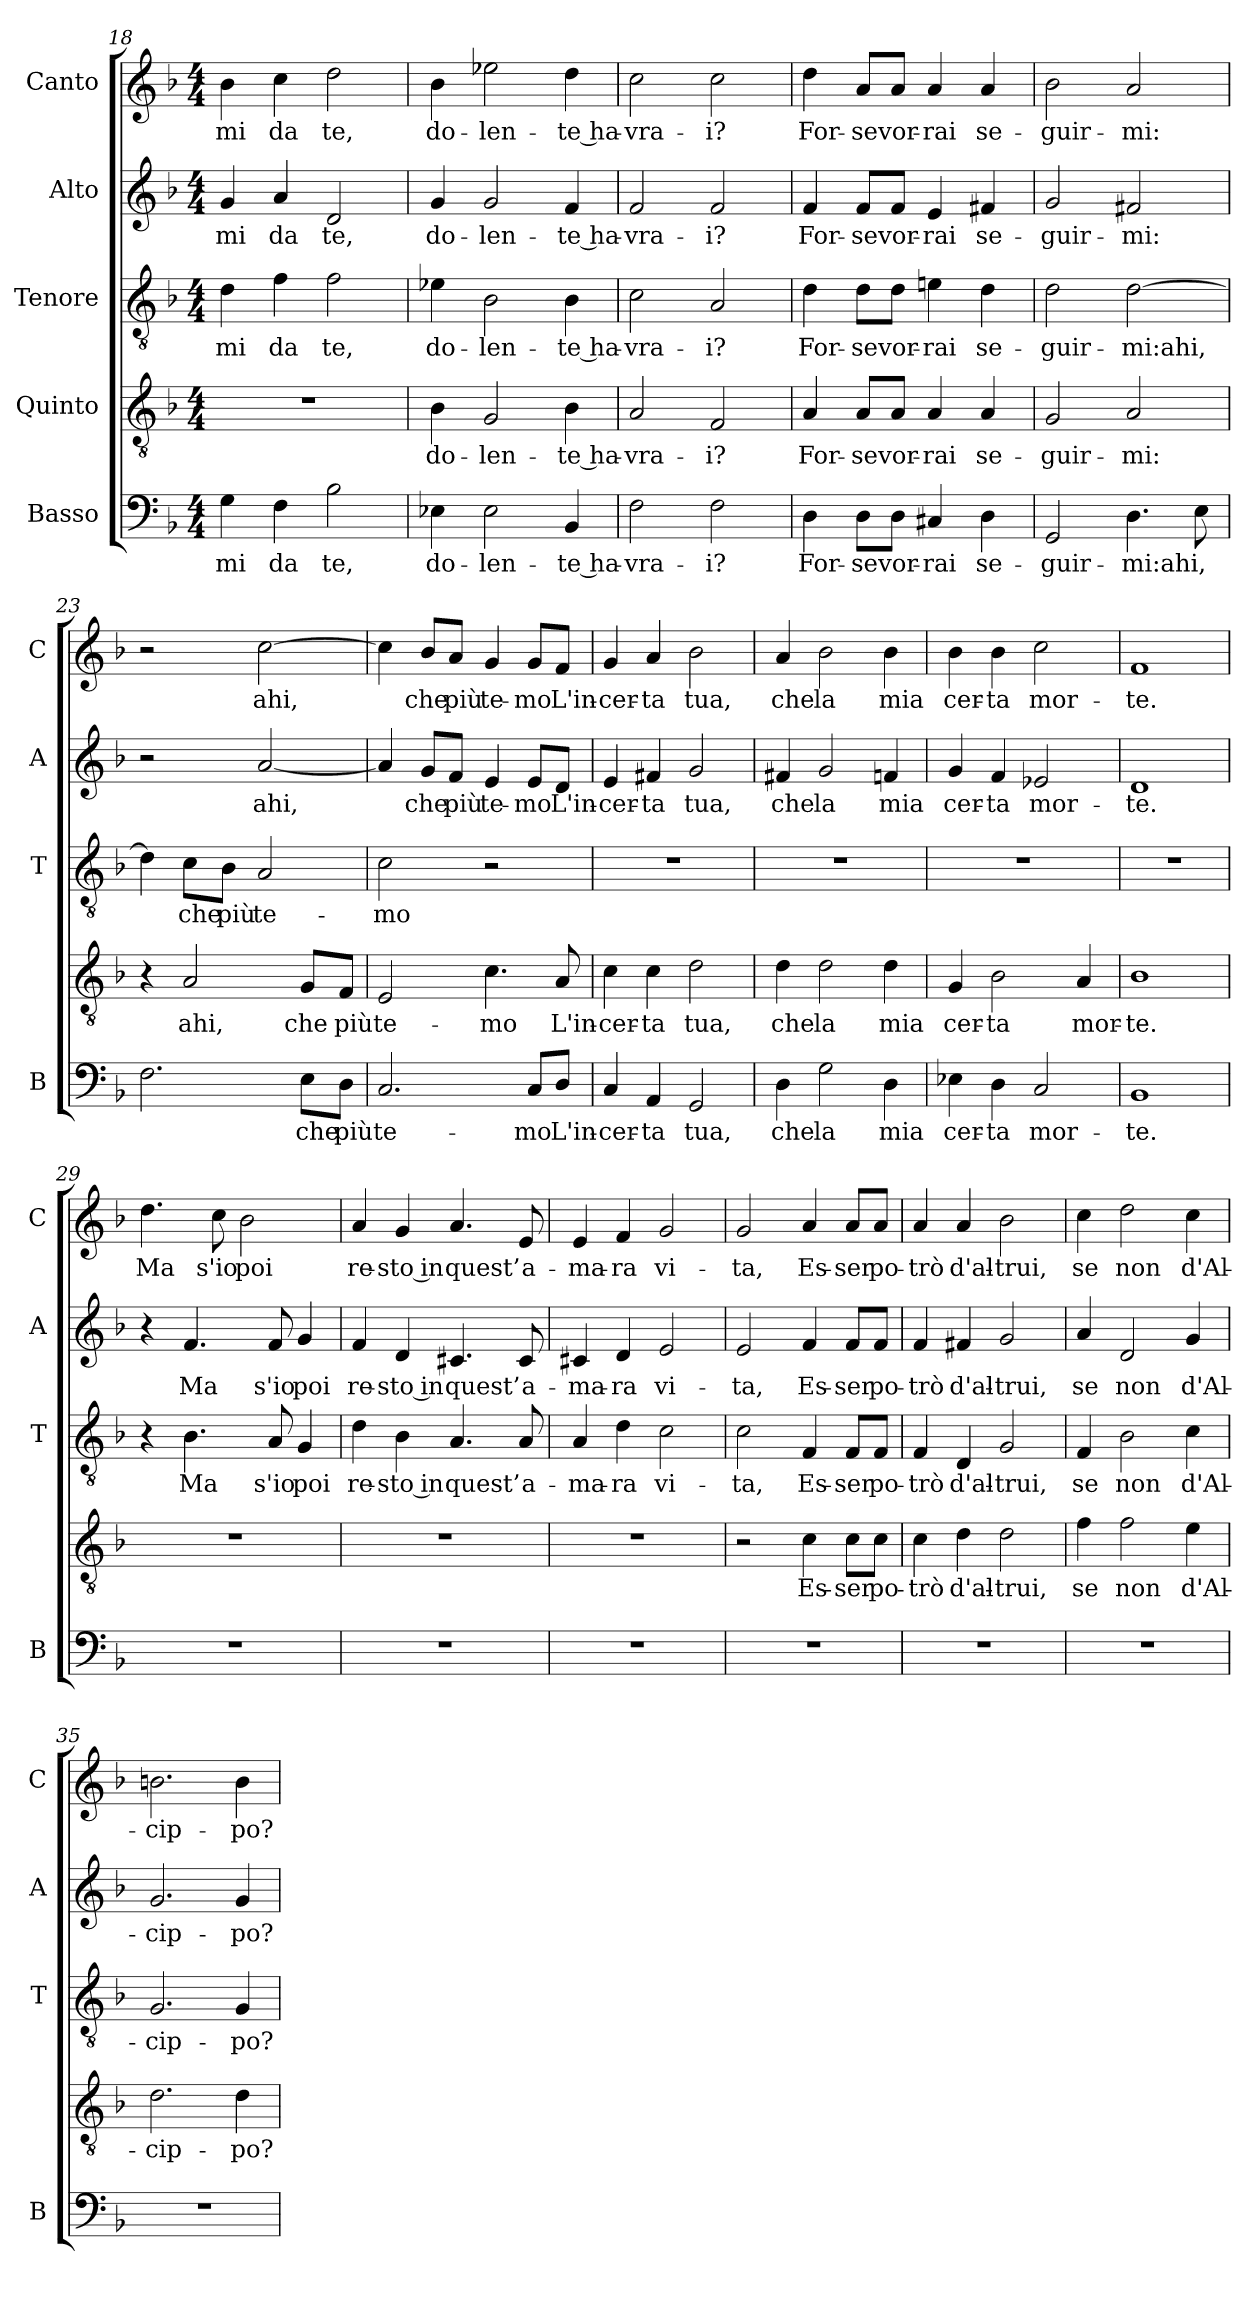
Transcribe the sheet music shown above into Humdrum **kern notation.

**kern	**text	**kern	**text	**kern	**text	**kern	**text	**kern	**text
*part5	*part5	*part4	*part4	*part3	*part3	*part2	*part2	*part1	*part1
*staff5	*staff5	*staff4	*staff4	*staff3	*staff3	*staff2	*staff2	*staff1	*staff1
*I"Basso	*	*I"Quinto	*	*I"Tenore	*	*I"Alto	*	*I"Canto	*
*I'B	*	*	*	*I'T	*	*I'A	*	*I'C	*
*clefF4	*	*clefGv2	*	*clefGv2	*	*clefG2	*	*clefG2	*
*k[b-]	*	*k[b-]	*	*k[b-]	*	*k[b-]	*	*k[b-]	*
*F:	*	*F:	*	*F:	*	*F:	*	*F:	*
*M4/4	*	*M4/4	*	*M4/4	*	*M4/4	*	*M4/4	*
=18	=18	=18	=18	=18	=18	=18	=18	=18	=18
!	!LO:LY:b	!	!	!	!LO:LY:b	!	!LO:LY:b	!	!LO:LY:b
4G\	-mi	1r	.	4d\	-mi	4g/	-mi	4b-\	-mi
!	!LO:LY:b	!	!	!	!LO:LY:b	!	!LO:LY:b	!	!LO:LY:b
4F\	da	.	.	4f\	da	4a/	da	4cc\	da
!	!LO:LY:b	!	!	!	!LO:LY:b	!	!LO:LY:b	!	!LO:LY:b
2B-\	te,	.	.	2f\	te,	2d/	te,	2dd\	te,
=19	=19	=19	=19	=19	=19	=19	=19	=19	=19
!	!LO:LY:b	!	!LO:LY:b	!	!LO:LY:b	!	!LO:LY:b	!	!LO:LY:b
4E-X\	do-	4B-\	do-	4e-X\	do-	4g/	do-	4b-\	do-
!	!LO:LY:b	!	!LO:LY:b	!	!LO:LY:b	!	!LO:LY:b	!	!LO:LY:b
2E-\	-len-	2G/	-len-	2B-\	-len-	2g/	-len-	2ee-X\	-len-
!	!LO:LY:b	!	!LO:LY:b	!	!LO:LY:b	!	!LO:LY:b	!	!LO:LY:b
4BB-/	-te ha-	4B-\	-te ha-	4B-\	-te ha-	4f/	-te ha-	4dd\	-te ha-
=20	=20	=20	=20	=20	=20	=20	=20	=20	=20
!	!LO:LY:b	!	!LO:LY:b	!	!LO:LY:b	!	!LO:LY:b	!	!LO:LY:b
2F\	-vra-	2A/	-vra-	2c\	-vra-	2f/	-vra-	2cc\	-vra-
!	!LO:LY:b	!	!LO:LY:b	!	!LO:LY:b	!	!LO:LY:b	!	!LO:LY:b
2F\	-i?	2F/	-i?	2A/	-i?	2f/	-i?	2cc\	-i?
=21	=21	=21	=21	=21	=21	=21	=21	=21	=21
!	!LO:LY:b	!	!LO:LY:b	!	!LO:LY:b	!	!LO:LY:b	!	!LO:LY:b
4D\	For-	4A/	For-	4d\	For-	4f/	For-	4dd\	For-
!	!LO:LY:b	!	!LO:LY:b	!	!LO:LY:b	!	!LO:LY:b	!	!LO:LY:b
8D\L	-se	8A/L	-se	8d\L	-se	8f/L	-se	8a/L	-se
!	!LO:LY:b	!	!LO:LY:b	!	!LO:LY:b	!	!LO:LY:b	!	!LO:LY:b
8D\J	vor-	8A/J	vor-	8d\J	vor-	8f/J	vor-	8a/J	vor-
!	!LO:LY:b	!	!LO:LY:b	!	!LO:LY:b	!	!LO:LY:b	!	!LO:LY:b
4C#X/	-rai	4A/	-rai	4eni\	-rai	4e/	-rai	4a/	-rai
!	!LO:LY:b	!	!LO:LY:b	!	!LO:LY:b	!	!LO:LY:b	!	!LO:LY:b
4D\	se-	4A/	se-	4d\	se-	4f#X/	se-	4a/	se-
!!LO:LB:g=z
=22	=22	=22	=22	=22	=22	=22	=22	=22	=22
!	!LO:LY:b	!	!LO:LY:b	!	!LO:LY:b	!	!LO:LY:b	!	!LO:LY:b
2GG/	-guir-	2G/	-guir-	2d\	-guir-	2g/	-guir-	2b-\	-guir-
!	!LO:LY:b	!	!LO:LY:b	!	!LO:LY:b	!	!LO:LY:b	!	!LO:LY:b
4.D\	-mi:ahi,	2A/	-mi:	[2d\	-mi:ahi,	2f#X/	-mi:	2a/	-mi:
8E\	.	.	.	.	.	.	.	.	.
=23	=23	=23	=23	=23	=23	=23	=23	=23	=23
2.F\	.	4r	.	4d\]	.	2r	.	2r	.
!	!	!	!LO:LY:b	!	!LO:LY:b	!	!	!	!
.	.	2A/	ahi,	8c\L	che	.	.	.	.
!	!	!	!	!	!LO:LY:b	!	!	!	!
.	.	.	.	8B-\J	più	.	.	.	.
!	!	!	!	!	!LO:LY:b	!	!LO:LY:b	!	!LO:LY:b
.	.	.	.	2A/	te-	[2a/	ahi,	[2cc\	ahi,
!	!LO:LY:b	!	!LO:LY:b	!	!	!	!	!	!
8E\L	che	8G/L	che	.	.	.	.	.	.
!	!LO:LY:b	!	!LO:LY:b	!	!	!	!	!	!
8D\J	più	8F/J	più	.	.	.	.	.	.
=24	=24	=24	=24	=24	=24	=24	=24	=24	=24
!	!LO:LY:b	!	!LO:LY:b	!	!LO:LY:b	!	!	!	!
2.C/	te-	2E/	te-	2c\	-mo	4a/]	.	4cc\]	.
!	!	!	!	!	!	!	!LO:LY:b	!	!LO:LY:b
.	.	.	.	.	.	8g/L	che	8b-/L	che
!	!	!	!	!	!	!	!LO:LY:b	!	!LO:LY:b
.	.	.	.	.	.	8f/J	più	8a/J	più
!	!	!	!LO:LY:b	!	!	!	!LO:LY:b	!	!LO:LY:b
.	.	4.c\	-mo	2r	.	4e/	te-	4g/	te-
!	!LO:LY:b	!	!	!	!	!	!LO:LY:b	!	!LO:LY:b
8C/L	-mo	.	.	.	.	8e/L	-mo	8g/L	-mo
!	!LO:LY:b	!	!LO:LY:b	!	!	!	!LO:LY:b	!	!LO:LY:b
8D/J	L'in-	8A/	L'in-	.	.	8d/J	L'in-	8f/J	L'in-
=25	=25	=25	=25	=25	=25	=25	=25	=25	=25
!	!LO:LY:b	!	!LO:LY:b	!	!	!	!LO:LY:b	!	!LO:LY:b
4C/	-cer-	4c\	-cer-	1r	.	4e/	-cer-	4g/	-cer-
!	!LO:LY:b	!	!LO:LY:b	!	!	!	!LO:LY:b	!	!LO:LY:b
4AA/	-ta	4c\	-ta	.	.	4f#X/	-ta	4a/	-ta
!	!LO:LY:b	!	!LO:LY:b	!	!	!	!LO:LY:b	!	!LO:LY:b
2GG/	tua,	2d\	tua,	.	.	2g/	tua,	2b-\	tua,
=26	=26	=26	=26	=26	=26	=26	=26	=26	=26
!	!LO:LY:b	!	!LO:LY:b	!	!	!	!LO:LY:b	!	!LO:LY:b
4D\	che	4d\	che	1r	.	4f#X/	che	4a/	che
!	!LO:LY:b	!	!LO:LY:b	!	!	!	!LO:LY:b	!	!LO:LY:b
2G\	la	2d\	la	.	.	2g/	la	2b-\	la
!	!LO:LY:b	!	!LO:LY:b	!	!	!	!LO:LY:b	!	!LO:LY:b
4D\	mia	4d\	mia	.	.	4fn/	mia	4b-\	mia
=27	=27	=27	=27	=27	=27	=27	=27	=27	=27
!	!LO:LY:b	!	!LO:LY:b	!	!	!	!LO:LY:b	!	!LO:LY:b
4E-X\	cer-	4G/	cer-	1r	.	4g/	cer-	4b-\	cer-
!	!LO:LY:b	!	!LO:LY:b	!	!	!	!LO:LY:b	!	!LO:LY:b
4D\	-ta	2B-\	-ta	.	.	4f/	-ta	4b-\	-ta
!	!LO:LY:b	!	!	!	!	!	!LO:LY:b	!	!LO:LY:b
2C/	mor-	.	.	.	.	2e-X/	mor-	2cc\	mor-
!	!	!	!LO:LY:b	!	!	!	!	!	!
.	.	4A/	mor-	.	.	.	.	.	.
=28	=28	=28	=28	=28	=28	=28	=28	=28	=28
!	!LO:LY:b	!	!LO:LY:b	!	!	!	!LO:LY:b	!	!LO:LY:b
1BB-	-te.	1B-	-te.	1r	.	1d	-te.	1f	-te.
!!LO:LB:g=z
=29	=29	=29	=29	=29	=29	=29	=29	=29	=29
!	!	!	!	!	!	!	!	!	!LO:LY:b
1r	.	1r	.	4r	.	4r	.	4.dd\	Ma
!	!	!	!	!	!LO:LY:b	!	!LO:LY:b	!	!
.	.	.	.	4.B-\	Ma	4.f/	Ma	.	.
!	!	!	!	!	!	!	!	!	!LO:LY:b
.	.	.	.	.	.	.	.	8cc\	s'io
!	!	!	!	!	!	!	!	!	!LO:LY:b
.	.	.	.	.	.	.	.	2b-\	poi
!	!	!	!	!	!LO:LY:b	!	!LO:LY:b	!	!
.	.	.	.	8A/	s'io	8f/	s'io	.	.
!	!	!	!	!	!LO:LY:b	!	!LO:LY:b	!	!
.	.	.	.	4G/	poi	4g/	poi	.	.
=30	=30	=30	=30	=30	=30	=30	=30	=30	=30
!	!	!	!	!	!LO:LY:b	!	!LO:LY:b	!	!LO:LY:b
1r	.	1r	.	4d\	re-	4f/	re-	4a/	re-
!	!	!	!	!	!LO:LY:b	!	!LO:LY:b	!	!LO:LY:b
.	.	.	.	4B-\	-sto in	4d/	-sto in	4g/	-sto in
!	!	!	!	!	!LO:LY:b	!	!LO:LY:b	!	!LO:LY:b
.	.	.	.	4.A/	quest’	4.c#X/	quest’	4.a/	quest’
!	!	!	!	!	!LO:LY:b	!	!LO:LY:b	!	!LO:LY:b
.	.	.	.	8A/	a-	8c#/	a-	8e/	a-
=31	=31	=31	=31	=31	=31	=31	=31	=31	=31
!	!	!	!	!	!LO:LY:b	!	!LO:LY:b	!	!LO:LY:b
1r	.	1r	.	4A/	-ma-	4c#X/	-ma-	4e/	-ma-
!	!	!	!	!	!LO:LY:b	!	!LO:LY:b	!	!LO:LY:b
.	.	.	.	4d\	-ra	4d/	-ra	4f/	-ra
!	!	!	!	!	!LO:LY:b	!	!LO:LY:b	!	!LO:LY:b
.	.	.	.	2c\	vi-	2e/	vi-	2g/	vi-
=32	=32	=32	=32	=32	=32	=32	=32	=32	=32
!	!	!	!	!	!LO:LY:b	!	!LO:LY:b	!	!LO:LY:b
1r	.	2r	.	2c\	-ta,	2e/	-ta,	2g/	-ta,
!	!	!	!LO:LY:b	!	!LO:LY:b	!	!LO:LY:b	!	!LO:LY:b
.	.	4c\	Es-	4F/	Es-	4f/	Es-	4a/	Es-
!	!	!	!LO:LY:b	!	!LO:LY:b	!	!LO:LY:b	!	!LO:LY:b
.	.	8c\L	-ser	8F/L	-ser	8f/L	-ser	8a/L	-ser
!	!	!	!LO:LY:b	!	!LO:LY:b	!	!LO:LY:b	!	!LO:LY:b
.	.	8c\J	po-	8F/J	po-	8f/J	po-	8a/J	po-
=33	=33	=33	=33	=33	=33	=33	=33	=33	=33
!	!	!	!LO:LY:b	!	!LO:LY:b	!	!LO:LY:b	!	!LO:LY:b
1r	.	4c\	-trò	4F/	-trò	4f/	-trò	4a/	-trò
!	!	!	!LO:LY:b	!	!LO:LY:b	!	!LO:LY:b	!	!LO:LY:b
.	.	4d\	d'al-	4D/	d'al-	4f#X/	d'al-	4a/	d'al-
!	!	!	!LO:LY:b	!	!LO:LY:b	!	!LO:LY:b	!	!LO:LY:b
.	.	2d\	-trui,	2G/	-trui,	2g/	-trui,	2b-\	-trui,
=34	=34	=34	=34	=34	=34	=34	=34	=34	=34
!	!	!	!LO:LY:b	!	!LO:LY:b	!	!LO:LY:b	!	!LO:LY:b
1r	.	4f\	se	4F/	se	4a/	se	4cc\	se
!	!	!	!LO:LY:b	!	!LO:LY:b	!	!LO:LY:b	!	!LO:LY:b
.	.	2f\	non	2B-\	non	2d/	non	2dd\	non
!	!	!	!LO:LY:b	!	!LO:LY:b	!	!LO:LY:b	!	!LO:LY:b
.	.	4e\	d'Al-	4c\	d'Al-	4g/	d'Al-	4cc\	d'Al-
=35	=35	=35	=35	=35	=35	=35	=35	=35	=35
!	!	!	!LO:LY:b	!	!LO:LY:b	!	!LO:LY:b	!	!LO:LY:b
1r	.	2.d\	-cip-	2.G/	-cip-	2.g/	-cip-	2.bn\	-cip-
!	!	!	!LO:LY:b	!	!LO:LY:b	!	!LO:LY:b	!	!LO:LY:b
.	.	4d\	-po?	4G/	-po?	4g/	-po?	4b\	-po?
=	=	=	=	=	=	=	=	=	=
*-	*-	*-	*-	*-	*-	*-	*-	*-	*-
